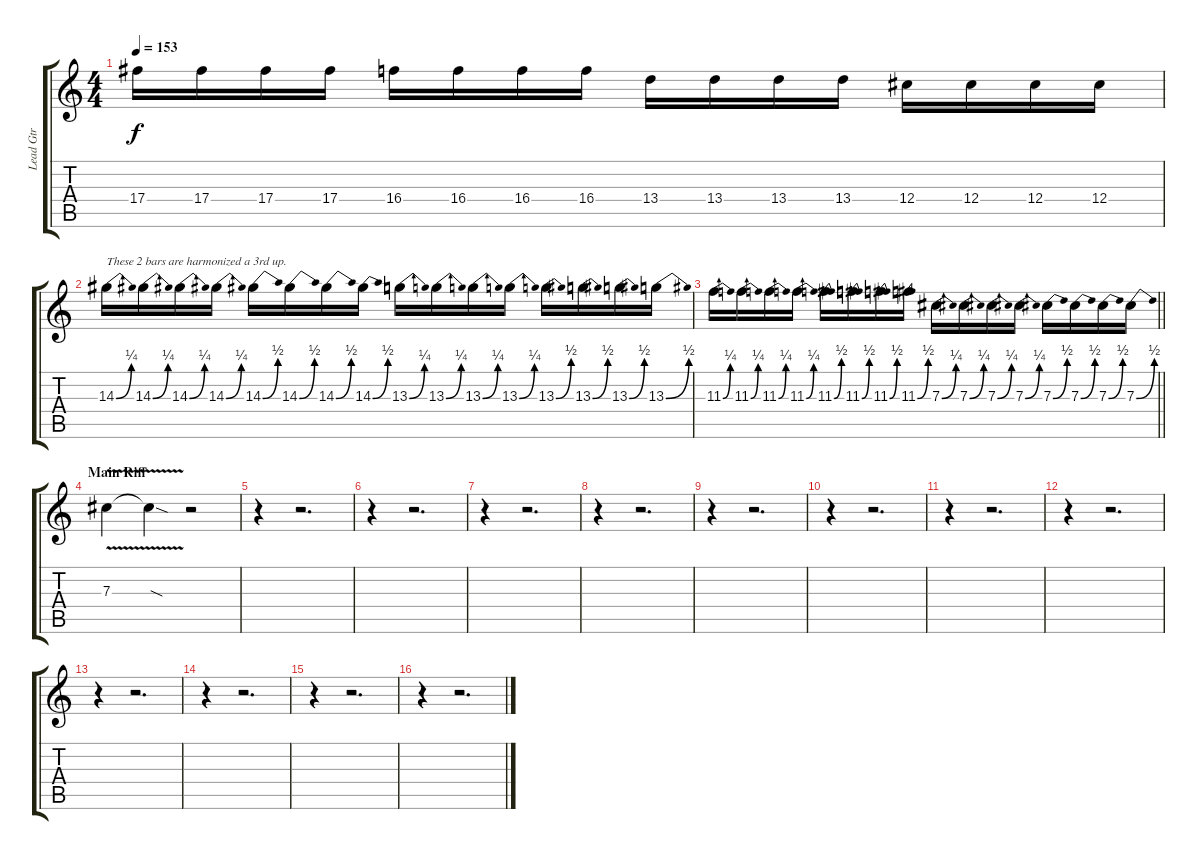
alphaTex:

\track ("Lead Gtr" "Lead Gtr") {instrument distortionguitar}
\staff {score tabs}
\tuning (Eb4 Bb3 Gb3 Db3 Ab2 Db2) {hide}
\ts (4 4)
\tempo 153
\clef g2
\ks c
17.4.16{dy f} 17.4.16 17.4.16 17.4.16 16.4.16 16.4.16 16.4.16 16.4.16 13.4.16 13.4.16 13.4.16 13.4.16 12.4.16 12.4.16 12.4.16 12.4.16 |
14.3{be (bend 0 0 60 1)}.16{txt "These 2 bars are harmonized a 3rd up."} 14.3{be (bend 0 0 60 1)}.16 14.3{be (bend 0 0 60 1)}.16 14.3{be (bend 0 0 60 1)}.16 14.3{be (bend 0 0 60 2)}.16 14.3{be (bend 0 0 60 2)}.16 14.3{be (bend 0 0 60 2)}.16 14.3{be (bend 0 0 60 2)}.16 13.3{be (bend 0 0 60 1)}.16 13.3{be (bend 0 0 60 1)}.16 13.3{be (bend 0 0 60 1)}.16 13.3{be (bend 0 0 60 1)}.16 13.3{be (bend 0 0 60 2)}.16 13.3{be (bend 0 0 60 2)}.16 13.3{be (bend 0 0 60 2)}.16 13.3{be (bend 0 0 60 2)}.16 |
\barLineRight lightlight
11.3{be (bend 0 0 60 1)}.16 11.3{be (bend 0 0 60 1)}.16 11.3{be (bend 0 0 60 1)}.16 11.3{be (bend 0 0 60 1)}.16 11.3{be (bend 0 0 60 2)}.16 11.3{be (bend 0 0 60 2)}.16 11.3{be (bend 0 0 60 2)}.16 11.3{be (bend 0 0 60 2)}.16 7.3{be (bend 0 0 60 1)}.16 7.3{be (bend 0 0 60 1)}.16 7.3{be (bend 0 0 60 1)}.16 7.3{be (bend 0 0 60 1)}.16 7.3{be (bend 0 0 60 2)}.16 7.3{be (bend 0 0 60 2)}.16 7.3{be (bend 0 0 60 2)}.16 7.3{be (bend 0 0 60 2)}.16 |
\section ("" "Main Riff")
7.3{v}.4 7.3{v sod t}.4 r.2 |
r.4 r.2{d} |
r.4 r.2{d} |
r.4 r.2{d} |
r.4 r.2{d} |
r.4 r.2{d} |
r.4 r.2{d} |
r.4 r.2{d} |
r.4 r.2{d} |
r.4 r.2{d} |
r.4 r.2{d} |
r.4 r.2{d} |
r.4 r.2{d}
